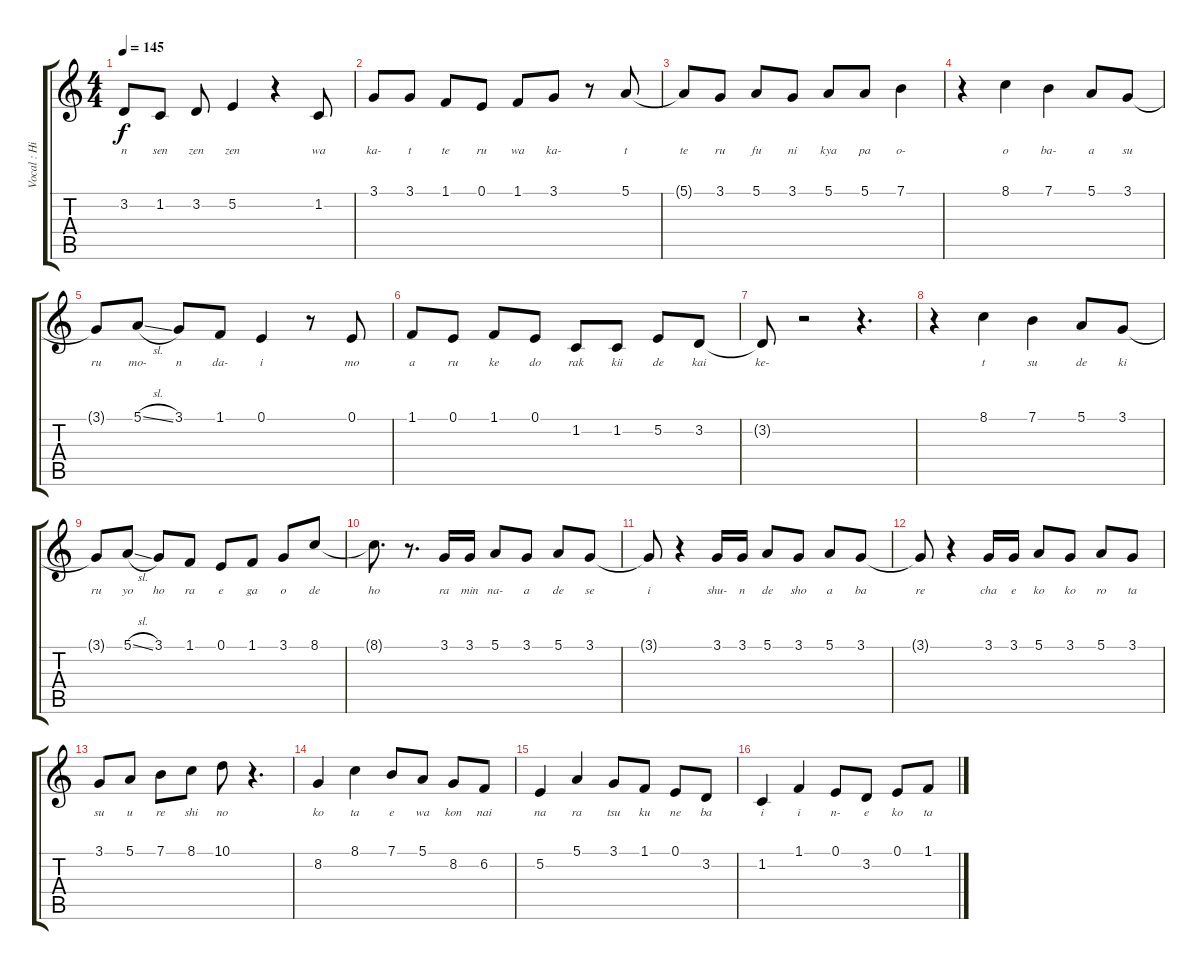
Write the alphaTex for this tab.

\track ("Vocal : Hirasawa Yui" "Vocal : Hi") {instrument lead2sawtooth}
\staff {score tabs}
\tuning (E4 B3 G3 D3 A2 E2) {hide}
\ts (4 4)
\tempo 145
\clef g2
\ks c
3.2.8{lyrics (0 "n") lyrics (1 "") lyrics (2 "") lyrics (3 "") lyrics (4 "") dy f} 1.2.8{lyrics (0 "sen") lyrics (1 "") lyrics (2 "") lyrics (3 "") lyrics (4 "")} 3.2.8{lyrics (0 "zen") lyrics (1 "") lyrics (2 "") lyrics (3 "") lyrics (4 "")} 5.2.4{lyrics (0 "zen") lyrics (1 "") lyrics (2 "") lyrics (3 "") lyrics (4 "")} r.4 1.2.8{lyrics (0 "wa") lyrics (1 "") lyrics (2 "") lyrics (3 "") lyrics (4 "")} |
3.1.8{lyrics (0 "ka-") lyrics (1 "") lyrics (2 "") lyrics (3 "") lyrics (4 "")} 3.1.8{lyrics (0 "t") lyrics (1 "") lyrics (2 "") lyrics (3 "") lyrics (4 "")} 1.1.8{lyrics (0 "te") lyrics (1 "") lyrics (2 "") lyrics (3 "") lyrics (4 "")} 0.1.8{lyrics (0 "ru") lyrics (1 "") lyrics (2 "") lyrics (3 "") lyrics (4 "")} 1.1.8{lyrics (0 "wa") lyrics (1 "") lyrics (2 "") lyrics (3 "") lyrics (4 "")} 3.1.8{lyrics (0 "ka-") lyrics (1 "") lyrics (2 "") lyrics (3 "") lyrics (4 "")} r.8 5.1.8{lyrics (0 "t") lyrics (1 "") lyrics (2 "") lyrics (3 "") lyrics (4 "")} |
5.1{t}.8{lyrics (0 "te") lyrics (1 "") lyrics (2 "") lyrics (3 "") lyrics (4 "")} 3.1.8{lyrics (0 "ru") lyrics (1 "") lyrics (2 "") lyrics (3 "") lyrics (4 "")} 5.1.8{lyrics (0 "fu") lyrics (1 "") lyrics (2 "") lyrics (3 "") lyrics (4 "")} 3.1.8{lyrics (0 "ni") lyrics (1 "") lyrics (2 "") lyrics (3 "") lyrics (4 "")} 5.1.8{lyrics (0 "kya") lyrics (1 "") lyrics (2 "") lyrics (3 "") lyrics (4 "")} 5.1.8{lyrics (0 "pa") lyrics (1 "") lyrics (2 "") lyrics (3 "") lyrics (4 "")} 7.1.4{lyrics (0 "o-") lyrics (1 "") lyrics (2 "") lyrics (3 "") lyrics (4 "")} |
r.4 8.1.4{lyrics (0 "o") lyrics (1 "") lyrics (2 "") lyrics (3 "") lyrics (4 "")} 7.1.4{lyrics (0 "ba-") lyrics (1 "") lyrics (2 "") lyrics (3 "") lyrics (4 "")} 5.1.8{lyrics (0 "a") lyrics (1 "") lyrics (2 "") lyrics (3 "") lyrics (4 "")} 3.1.8{lyrics (0 "su") lyrics (1 "") lyrics (2 "") lyrics (3 "") lyrics (4 "")} |
3.1{t}.8{lyrics (0 "ru") lyrics (1 "") lyrics (2 "") lyrics (3 "") lyrics (4 "")} 5.1{sl}.8{lyrics (0 "mo-") lyrics (1 "") lyrics (2 "") lyrics (3 "") lyrics (4 "")} 3.1.8{lyrics (0 "n") lyrics (1 "") lyrics (2 "") lyrics (3 "") lyrics (4 "")} 1.1.8{lyrics (0 "da-") lyrics (1 "") lyrics (2 "") lyrics (3 "") lyrics (4 "")} 0.1.4{lyrics (0 "i") lyrics (1 "") lyrics (2 "") lyrics (3 "") lyrics (4 "")} r.8 0.1.8{lyrics (0 "mo") lyrics (1 "") lyrics (2 "") lyrics (3 "") lyrics (4 "")} |
1.1.8{lyrics (0 "a") lyrics (1 "") lyrics (2 "") lyrics (3 "") lyrics (4 "")} 0.1.8{lyrics (0 "ru") lyrics (1 "") lyrics (2 "") lyrics (3 "") lyrics (4 "")} 1.1.8{lyrics (0 "ke") lyrics (1 "") lyrics (2 "") lyrics (3 "") lyrics (4 "")} 0.1.8{lyrics (0 "do") lyrics (1 "") lyrics (2 "") lyrics (3 "") lyrics (4 "")} 1.2.8{lyrics (0 "rak") lyrics (1 "") lyrics (2 "") lyrics (3 "") lyrics (4 "")} 1.2.8{lyrics (0 "kii") lyrics (1 "") lyrics (2 "") lyrics (3 "") lyrics (4 "")} 5.2.8{lyrics (0 "de") lyrics (1 "") lyrics (2 "") lyrics (3 "") lyrics (4 "")} 3.2.8{lyrics (0 "kai") lyrics (1 "") lyrics (2 "") lyrics (3 "") lyrics (4 "")} |
3.2{t}.8{lyrics (0 "ke-") lyrics (1 "") lyrics (2 "") lyrics (3 "") lyrics (4 "")} r.2 r.4{d} |
r.4 8.1.4{lyrics (0 "t") lyrics (1 "") lyrics (2 "") lyrics (3 "") lyrics (4 "")} 7.1.4{lyrics (0 "su") lyrics (1 "") lyrics (2 "") lyrics (3 "") lyrics (4 "")} 5.1.8{lyrics (0 "de") lyrics (1 "") lyrics (2 "") lyrics (3 "") lyrics (4 "")} 3.1.8{lyrics (0 "ki") lyrics (1 "") lyrics (2 "") lyrics (3 "") lyrics (4 "")} |
3.1{t}.8{lyrics (0 "ru") lyrics (1 "") lyrics (2 "") lyrics (3 "") lyrics (4 "")} 5.1{sl}.8{lyrics (0 "yo") lyrics (1 "") lyrics (2 "") lyrics (3 "") lyrics (4 "")} 3.1.8{lyrics (0 "ho") lyrics (1 "") lyrics (2 "") lyrics (3 "") lyrics (4 "")} 1.1.8{lyrics (0 "ra") lyrics (1 "") lyrics (2 "") lyrics (3 "") lyrics (4 "")} 0.1.8{lyrics (0 "e") lyrics (1 "") lyrics (2 "") lyrics (3 "") lyrics (4 "")} 1.1.8{lyrics (0 "ga") lyrics (1 "") lyrics (2 "") lyrics (3 "") lyrics (4 "")} 3.1.8{lyrics (0 "o") lyrics (1 "") lyrics (2 "") lyrics (3 "") lyrics (4 "")} 8.1.8{lyrics (0 "de") lyrics (1 "") lyrics (2 "") lyrics (3 "") lyrics (4 "")} |
8.1{t}.8{d lyrics (0 "ho") lyrics (1 "") lyrics (2 "") lyrics (3 "") lyrics (4 "")} r.8{d} 3.1.16{lyrics (0 "ra") lyrics (1 "") lyrics (2 "") lyrics (3 "") lyrics (4 "")} 3.1.16{lyrics (0 "min") lyrics (1 "") lyrics (2 "") lyrics (3 "") lyrics (4 "")} 5.1.8{lyrics (0 "na-") lyrics (1 "") lyrics (2 "") lyrics (3 "") lyrics (4 "")} 3.1.8{lyrics (0 "a") lyrics (1 "") lyrics (2 "") lyrics (3 "") lyrics (4 "")} 5.1.8{lyrics (0 "de") lyrics (1 "") lyrics (2 "") lyrics (3 "") lyrics (4 "")} 3.1.8{lyrics (0 "se") lyrics (1 "") lyrics (2 "") lyrics (3 "") lyrics (4 "")} |
3.1{t}.8{lyrics (0 "i") lyrics (1 "") lyrics (2 "") lyrics (3 "") lyrics (4 "")} r.4 3.1.16{lyrics (0 "shu-") lyrics (1 "") lyrics (2 "") lyrics (3 "") lyrics (4 "")} 3.1.16{lyrics (0 "n") lyrics (1 "") lyrics (2 "") lyrics (3 "") lyrics (4 "")} 5.1.8{lyrics (0 "de") lyrics (1 "") lyrics (2 "") lyrics (3 "") lyrics (4 "")} 3.1.8{lyrics (0 "sho") lyrics (1 "") lyrics (2 "") lyrics (3 "") lyrics (4 "")} 5.1.8{lyrics (0 "a") lyrics (1 "") lyrics (2 "") lyrics (3 "") lyrics (4 "")} 3.1.8{lyrics (0 "ba") lyrics (1 "") lyrics (2 "") lyrics (3 "") lyrics (4 "")} |
3.1{t}.8{lyrics (0 "re") lyrics (1 "") lyrics (2 "") lyrics (3 "") lyrics (4 "")} r.4 3.1.16{lyrics (0 "cha") lyrics (1 "") lyrics (2 "") lyrics (3 "") lyrics (4 "")} 3.1.16{lyrics (0 "e") lyrics (1 "") lyrics (2 "") lyrics (3 "") lyrics (4 "")} 5.1.8{lyrics (0 "ko") lyrics (1 "") lyrics (2 "") lyrics (3 "") lyrics (4 "")} 3.1.8{lyrics (0 "ko") lyrics (1 "") lyrics (2 "") lyrics (3 "") lyrics (4 "")} 5.1.8{lyrics (0 "ro") lyrics (1 "") lyrics (2 "") lyrics (3 "") lyrics (4 "")} 3.1.8{lyrics (0 "ta") lyrics (1 "") lyrics (2 "") lyrics (3 "") lyrics (4 "")} |
3.1.8{lyrics (0 "su") lyrics (1 "") lyrics (2 "") lyrics (3 "") lyrics (4 "")} 5.1.8{lyrics (0 "u") lyrics (1 "") lyrics (2 "") lyrics (3 "") lyrics (4 "")} 7.1.8{lyrics (0 "re") lyrics (1 "") lyrics (2 "") lyrics (3 "") lyrics (4 "")} 8.1.8{lyrics (0 "shi") lyrics (1 "") lyrics (2 "") lyrics (3 "") lyrics (4 "")} 10.1.8{lyrics (0 "no") lyrics (1 "") lyrics (2 "") lyrics (3 "") lyrics (4 "")} r.4{d} |
8.2.4{lyrics (0 "ko") lyrics (1 "") lyrics (2 "") lyrics (3 "") lyrics (4 "")} 8.1.4{lyrics (0 "ta") lyrics (1 "") lyrics (2 "") lyrics (3 "") lyrics (4 "")} 7.1.8{lyrics (0 "e") lyrics (1 "") lyrics (2 "") lyrics (3 "") lyrics (4 "")} 5.1.8{lyrics (0 "wa") lyrics (1 "") lyrics (2 "") lyrics (3 "") lyrics (4 "")} 8.2.8{lyrics (0 "kon") lyrics (1 "") lyrics (2 "") lyrics (3 "") lyrics (4 "")} 6.2.8{lyrics (0 "nai") lyrics (1 "") lyrics (2 "") lyrics (3 "") lyrics (4 "")} |
5.2.4{lyrics (0 "na") lyrics (1 "") lyrics (2 "") lyrics (3 "") lyrics (4 "")} 5.1.4{lyrics (0 "ra") lyrics (1 "") lyrics (2 "") lyrics (3 "") lyrics (4 "")} 3.1.8{lyrics (0 "tsu") lyrics (1 "") lyrics (2 "") lyrics (3 "") lyrics (4 "")} 1.1.8{lyrics (0 "ku") lyrics (1 "") lyrics (2 "") lyrics (3 "") lyrics (4 "")} 0.1.8{lyrics (0 "ne") lyrics (1 "") lyrics (2 "") lyrics (3 "") lyrics (4 "")} 3.2.8{lyrics (0 "ba") lyrics (1 "") lyrics (2 "") lyrics (3 "") lyrics (4 "")} |
1.2.4{lyrics (0 "i") lyrics (1 "") lyrics (2 "") lyrics (3 "") lyrics (4 "")} 1.1.4{lyrics (0 "i") lyrics (1 "") lyrics (2 "") lyrics (3 "") lyrics (4 "")} 0.1.8{lyrics (0 "n-") lyrics (1 "") lyrics (2 "") lyrics (3 "") lyrics (4 "")} 3.2.8{lyrics (0 "e") lyrics (1 "") lyrics (2 "") lyrics (3 "") lyrics (4 "")} 0.1.8{lyrics (0 "ko") lyrics (1 "") lyrics (2 "") lyrics (3 "") lyrics (4 "")} 1.1.8{lyrics (0 "ta") lyrics (1 "") lyrics (2 "") lyrics (3 "") lyrics (4 "")}
